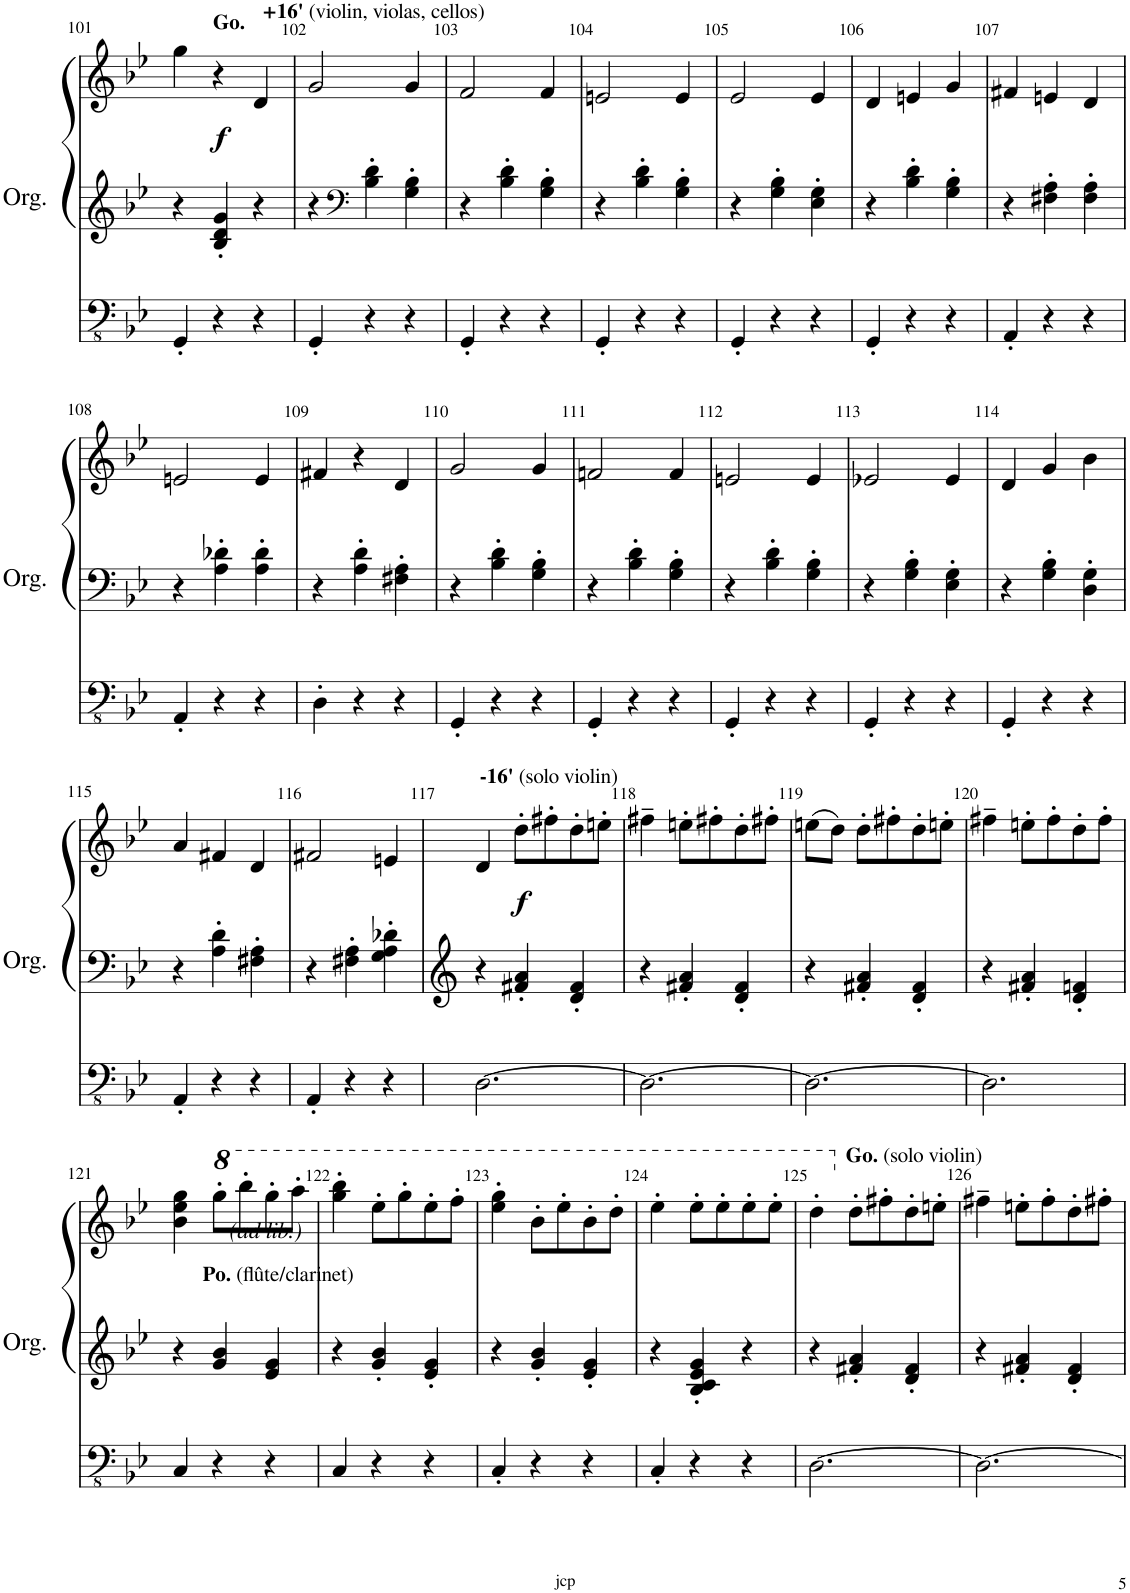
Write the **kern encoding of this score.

**kern	**kern	**kern	**dynam
*part1	*part1	*part1	*part1
*staff3	*staff2	*staff1	*staff1/2/3
*I"Orgue à tuyaux	*	*	*
*I'Org.	*	*	*
!!LO:PB:g=z
*clefFv4	*clefG2	*clefG2	*
*k[b-e-]	*k[b-e-]	*k[b-e-]	*
*M3/4	*M3/4	*M3/4	*
=101	=101	=101	=101
4GGG'/	4r	4gg\	.
!	!	!LO:TX:a:B:t=Go.	!
!	!	!	!LO:DY:b
4r	4B-/' 4d/' 4g/'	4r	f
4r	4r	4d/	.
=102	=102	=102	=102
!	!	!LO:TX:a:B:t=+16'	!
!	!	!LO:TX:a:t=(violin, violas, cellos)	!
4GGG'/	4r	2g/	.
*	*clefF4	*	*
4r	4B-\' 4d\'	.	.
4r	4G\' 4B-\'	4g/	.
=103	=103	=103	=103
4GGG'/	4r	2f/	.
4r	4B-\' 4d\'	.	.
4r	4G\' 4B-\'	4f/	.
=104	=104	=104	=104
4GGG'/	4r	2en/	.
4r	4B-\' 4d\'	.	.
4r	4G\' 4B-\'	4e/	.
=105	=105	=105	=105
4GGG'/	4r	2e-/	.
4r	4G\' 4B-\'	.	.
4r	4E-\' 4G\'	4e-/	.
=106	=106	=106	=106
4GGG'/	4r	4d/	.
4r	4B-\' 4d\'	4en/	.
4r	4G\' 4B-\'	4g/	.
=107	=107	=107	=107
4AAA'/	4r	4f#X/	.
4r	4F#X\' 4A\'	4en/	.
4r	4F#\' 4A\'	4d/	.
!!LO:LB:g=z
=108	=108	=108	=108
4AAA'/	4r	2en/	.
4r	4A\' 4d-X\'	.	.
4r	4A\' 4d-\'	4e/	.
=109	=109	=109	=109
4DD'\	4r	4f#X/	.
4r	4A\' 4d\'	4r	.
4r	4F#X\' 4A\'	4d/	.
=110	=110	=110	=110
4GGG'/	4r	2g/	.
4r	4B-\' 4d\'	.	.
4r	4G\' 4B-\'	4g/	.
=111	=111	=111	=111
4GGG'/	4r	2fn/	.
4r	4B-\' 4d\'	.	.
4r	4G\' 4B-\'	4f/	.
=112	=112	=112	=112
4GGG'/	4r	2en/	.
4r	4B-\' 4d\'	.	.
4r	4G\' 4B-\'	4e/	.
=113	=113	=113	=113
4GGG'/	4r	2e-X/	.
4r	4G\' 4B-\'	.	.
4r	4E-\' 4G\'	4e-/	.
=114	=114	=114	=114
4GGG'/	4r	4d/	.
4r	4G\' 4B-\'	4g/	.
4r	4D\' 4G\'	4b-\	.
!!LO:LB:g=z
=115	=115	=115	=115
4AAA'/	4r	4a/	.
4r	4A\' 4d\'	4f#X/	.
4r	4F#X\' 4A\'	4d/	.
=116	=116	=116	=116
4AAA'/	4r	2f#X/	.
4r	4F#X\' 4A\'	.	.
4r	4G\' 4A\' 4d-X\'	4en/	.
=117	=117	=117	=117
[2.DD\	4r	4d/	.
!	!	!LO:TX:a:B:t=-16'	!
!	!	!LO:TX:a:t=(solo violin)	!
!	!	!	!LO:DY:b
.	4f#X/' 4a/'	8dd'\L	f
.	.	8ff#X'\	.
.	4d/' 4f#/'	8dd'\	.
.	.	8een'\J	.
=118	=118	=118	=118
2.DD\_	4r	4ff#X~\	.
.	4f#X/' 4a/'	8een'\L	.
.	.	8ff#X'\	.
.	4d/' 4f#/'	8dd'\	.
.	.	8ff#X'\J	.
=119	=119	=119	=119
2.DD\_	4r	(8een\L	.
.	.	8dd\J)	.
.	4f#X/' 4a/'	8dd'\L	.
.	.	8ff#X'\	.
.	4d/' 4f#/'	8dd'\	.
.	.	8een'\J	.
=120	=120	=120	=120
2.DD\]	4r	4ff#X~\	.
.	4f#X/' 4a/'	8een'\L	.
.	.	8ff#'\	.
.	4d/' 4fn/'	8dd'\	.
.	.	8ff#'\J	.
!!LO:LB:g=z
=121	=121	=121	=121
4CC/	4r	4b-\ 4ee-\ 4gg\	.
*	*	*8va	*
!	!	!LO:TX:b:B:t=Po.	!
!	!	!LO:TX:b:t=(flûte/clarinet)	!
!	!	!LO:TX:b:i:t=(ad lib.)	!
4r	4g/ 4b-/	8ggg'\L	.
.	.	8bbb-'\	.
4r	4e-/ 4g/	8ggg'\	.
.	.	8aaa'\J	.
=122	=122	=122	=122
4CC/	4r	4ggg\' 4bbb-\'	.
4r	4g/' 4b-/'	8eee-'\L	.
.	.	8ggg'\	.
4r	4e-/' 4g/'	8eee-'\	.
.	.	8fff'\J	.
=123	=123	=123	=123
4CC'/	4r	4eee-\' 4ggg\'	.
4r	4g/' 4b-/'	8bb-'\L	.
.	.	8eee-'\	.
4r	4e-/' 4g/'	8bb-'\	.
.	.	8ddd'\J	.
=124	=124	=124	=124
4CC'/	4r	4eee-'\	.
4r	4B-/' 4c/' 4e-/' 4g/'	8eee-'\L	.
.	.	8eee-'\	.
4r	4r	8eee-'\	.
.	.	8eee-'\J	.
=125	=125	=125	=125
[2.DD\	4r	4ddd'\	.
*	*	*X8va	*
!	!	!LO:TX:a:B:t=Go.	!
!	!	!LO:TX:a:t=(solo violin)	!
.	4f#X/' 4a/'	8dd'\L	.
.	.	8ff#X'\	.
.	4d/' 4f#/'	8dd'\	.
.	.	8een'\J	.
=126	=126	=126	=126
2.DD\_	4r	4ff#X~\	.
.	4f#X/' 4a/'	8een'\L	.
.	.	8ff#'\	.
.	4d/' 4f#/'	8dd'\	.
.	.	8ff#X'\J	.
=	=	=	=
*-	*-	*-	*-
